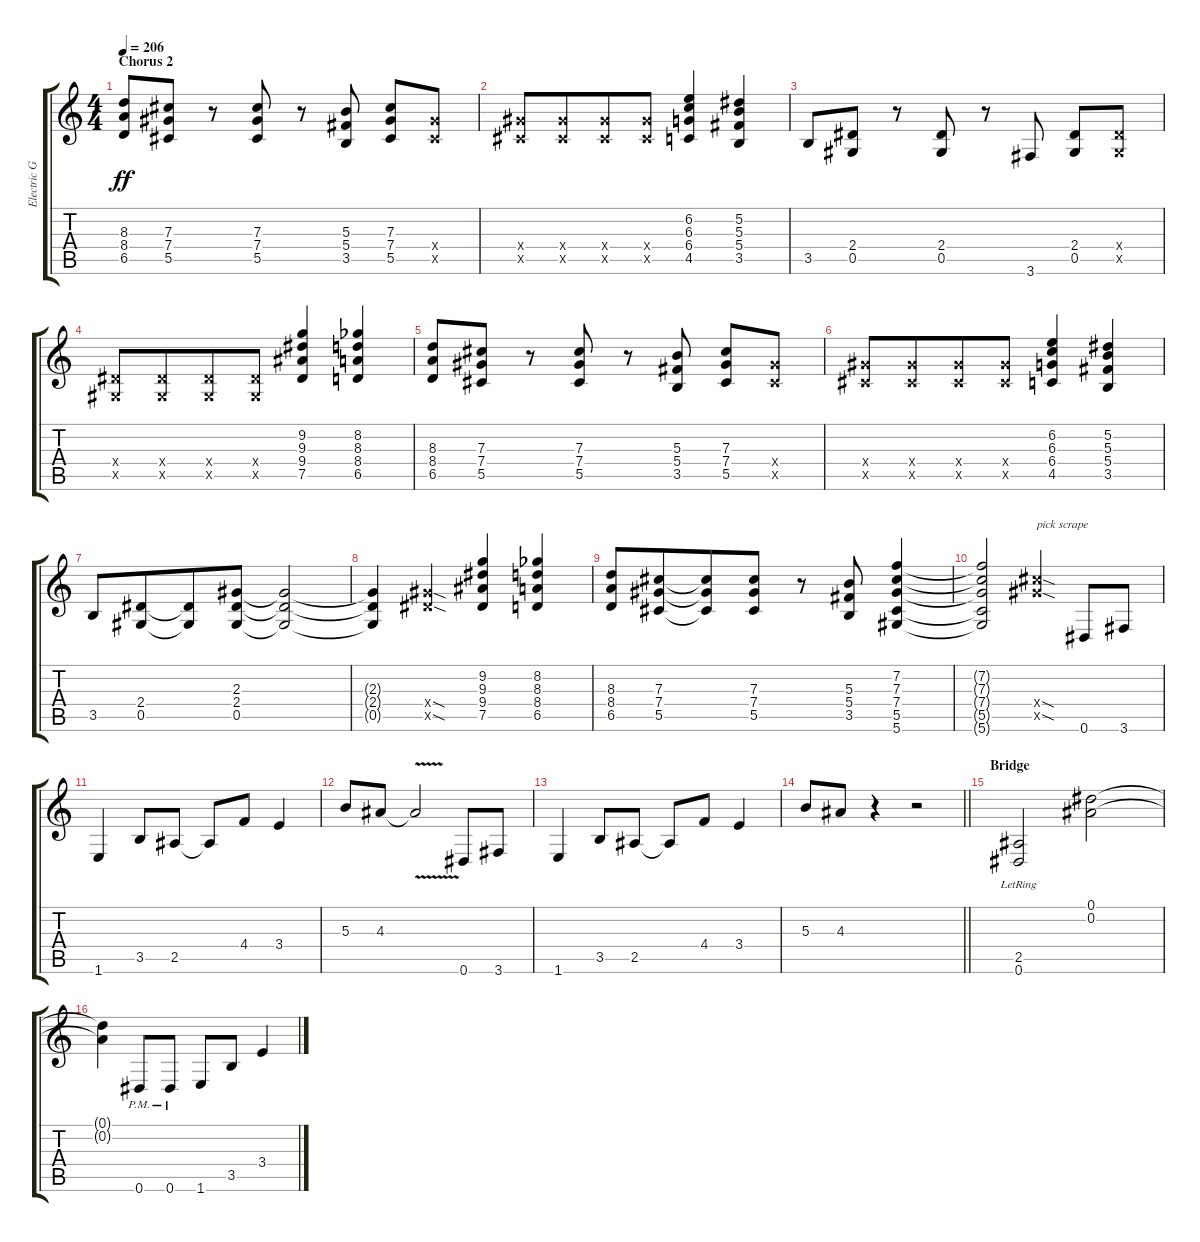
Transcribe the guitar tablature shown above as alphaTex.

\track ("Electric Guitar" "Electric G") {instrument distortionguitar}
\staff {score tabs}
\tuning (Eb4 Bb3 Gb3 Db3 Ab2 Eb2) {hide}
\ts (4 4)
\section ("" "Chorus 2")
\tempo 206
\clef g2
\ks c
(8.3 8.4 6.5).8{dy ff} (7.3 7.4 5.5).8 r.8 (7.3 7.4 5.5).8 r.8 (5.3 5.4 3.5).8 (7.3 7.4 5.5).8 (7.4{x} 5.5{x}).8 |
(7.4{x} 5.5{x}).8 (7.4{x} 5.5{x}).8{beam merge} (7.4{x} 5.5{x}).8 (7.4{x} 5.5{x}).8 (6.2 6.3 6.4 4.5).4 (5.2 5.3 5.4 3.5).4 |
3.5.8 (2.4 0.5).8 r.8 (2.4 0.5).8 r.8 3.6.8 (2.4 0.5).8 (2.4{x} 0.5{x}).8 |
(2.4{x} 0.5{x}).8 (2.4{x} 0.5{x}).8{beam merge} (2.4{x} 0.5{x}).8 (2.4{x} 0.5{x}).8 (9.2 9.3 9.4 7.5).4{beam Up} (8.2{acc b} 8.3 8.4 6.5).4{beam Up} |
(8.3 8.4 6.5).8 (7.3 7.4 5.5).8 r.8 (7.3 7.4 5.5).8 r.8 (5.3 5.4 3.5).8 (7.3 7.4 5.5).8 (7.4{x} 5.5{x}).8 |
(7.4{x} 5.5{x}).8 (7.4{x} 5.5{x}).8{beam merge} (7.4{x} 5.5{x}).8 (7.4{x} 5.5{x}).8 (6.2 6.3 6.4 4.5).4 (5.2 5.3 5.4 3.5).4 |
3.5.8 (2.4 0.5).8{beam merge} (2.4{t} 0.5{t}).8 (2.3 2.4 0.5).8 (2.3{t} 2.4{t} 0.5{t}).2 |
(2.3{t} 2.4{t} 0.5{t}).4 (2.4{sod x} 12.5{sod x}).4 (9.2 9.3 9.4 7.5).4{beam Up} (8.2{acc b} 8.3 8.4 6.5).4{beam Up} |
(8.3 8.4 6.5).8 (7.3 7.4 5.5).8{beam merge} (7.3{t} 7.4{t} 5.5{t}).8 (7.3 7.4 5.5).8 r.8 (5.3 5.4 3.5).8 (7.2 7.3 7.4 5.5 5.6).4 |
(7.2{t} 7.3{t} 7.4{t} 5.5{t} 5.6{t}).2 (12.4{sod x} 12.5{sod x}).4{txt "pick scrape" beam Up} 0.6.8 3.6.8 |
1.6.4 3.5.8 2.5.8 2.5{t}.8 4.4.8 3.4.4 |
5.3.8 4.3.8 4.3{v t}.2 0.6.8 3.6.8 |
1.6.4 3.5.8 2.5.8 2.5{t}.8 4.4.8 3.4.4 |
\barLineRight lightlight
5.3.8 4.3.8 r.4 r.2 |
\section ("" "Bridge")
(2.5{lr} 0.6{lr}).2 (0.1 0.2).2 |
(0.1{t} 0.2{t}).4 0.6{pm}.8 0.6{pm}.8 1.6.8 3.5.8 3.4.4
